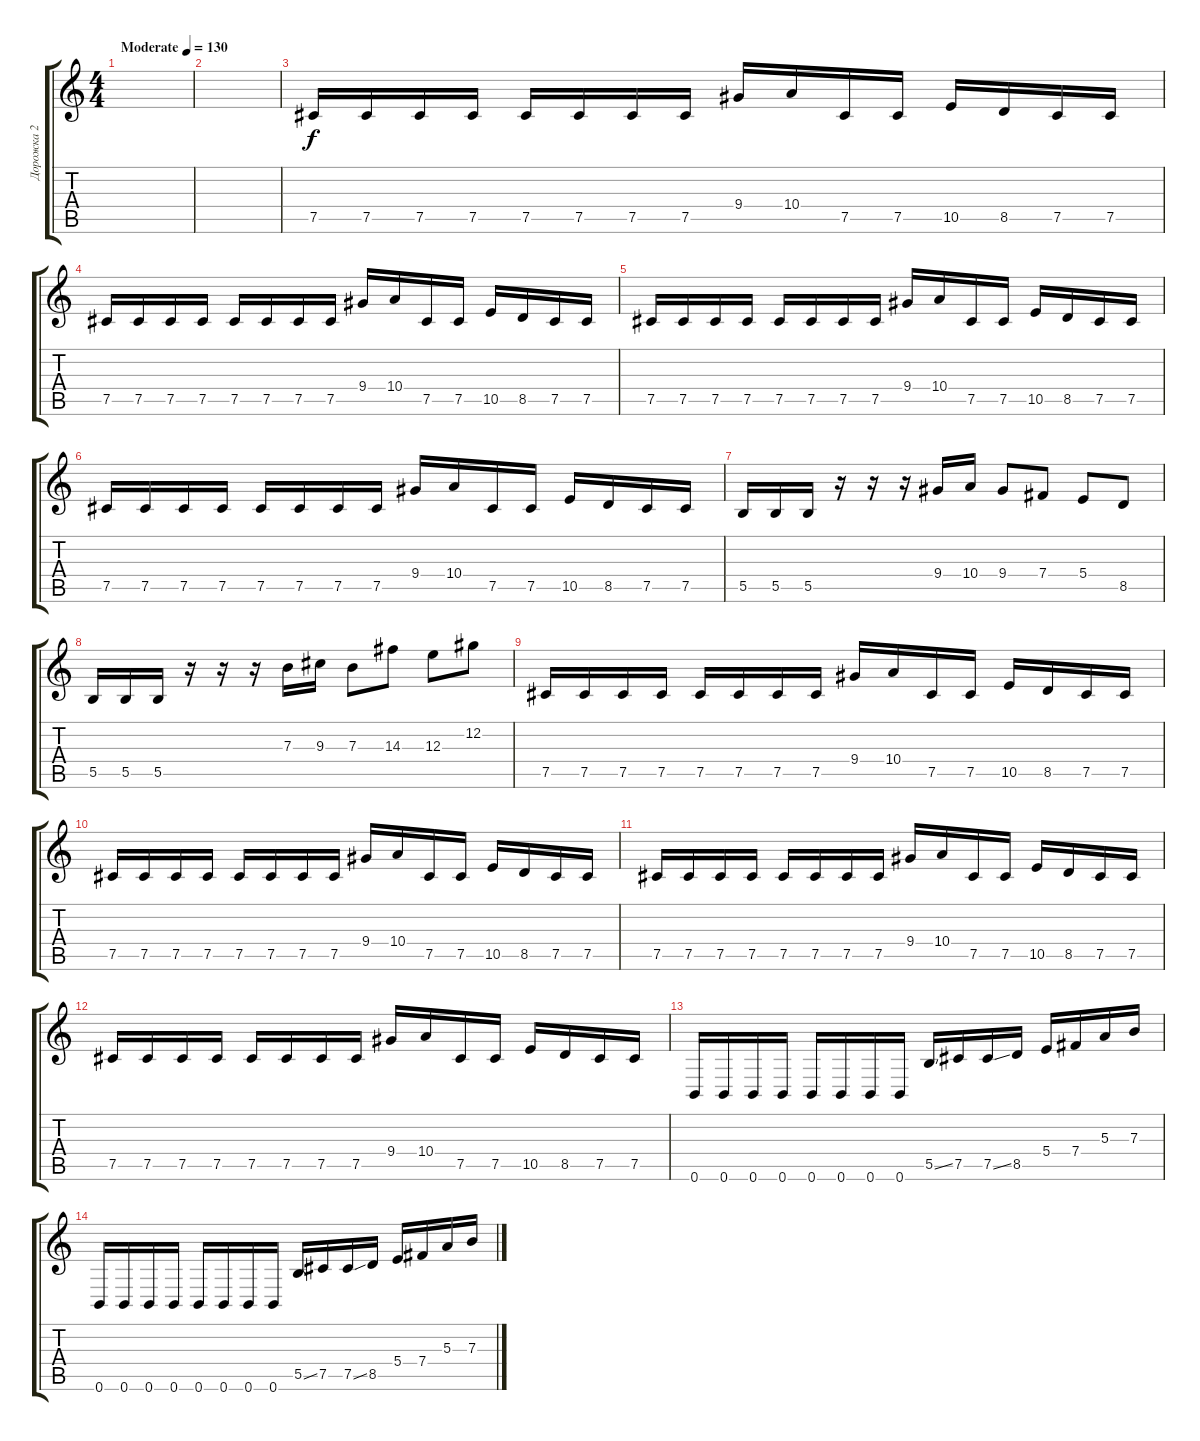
\track ("Дорожка 2" "Дорожка 2") {instrument distortionguitar}
\staff {score tabs}
\tuning (Db4 Ab3 E3 B2 Gb2 B1) {hide}
\ts (4 4)
\tempo (130 "Moderate")
\clef g2
\ks c
|
|
7.5.16 7.5.16 7.5.16 7.5.16 7.5.16 7.5.16 7.5.16 7.5.16 9.4.16 10.4.16 7.5.16 7.5.16 10.5.16 8.5.16 7.5.16 7.5.16 |
7.5.16 7.5.16 7.5.16 7.5.16 7.5.16 7.5.16 7.5.16 7.5.16 9.4.16 10.4.16 7.5.16 7.5.16 10.5.16 8.5.16 7.5.16 7.5.16 |
7.5.16 7.5.16 7.5.16 7.5.16 7.5.16 7.5.16 7.5.16 7.5.16 9.4.16 10.4.16 7.5.16 7.5.16 10.5.16 8.5.16 7.5.16 7.5.16 |
7.5.16 7.5.16 7.5.16 7.5.16 7.5.16 7.5.16 7.5.16 7.5.16 9.4.16 10.4.16 7.5.16 7.5.16 10.5.16 8.5.16 7.5.16 7.5.16 |
5.5.16 5.5.16 5.5.16 r.16 r.16 r.16 9.4.16 10.4.16 9.4.8 7.4.8 5.4.8 8.5.8 |
5.5.16 5.5.16 5.5.16 r.16 r.16 r.16 7.3.16 9.3.16 7.3.8 14.3.8 12.3.8 12.2.8 |
7.5.16 7.5.16 7.5.16 7.5.16 7.5.16 7.5.16 7.5.16 7.5.16 9.4.16 10.4.16 7.5.16 7.5.16 10.5.16 8.5.16 7.5.16 7.5.16 |
7.5.16 7.5.16 7.5.16 7.5.16 7.5.16 7.5.16 7.5.16 7.5.16 9.4.16 10.4.16 7.5.16 7.5.16 10.5.16 8.5.16 7.5.16 7.5.16 |
7.5.16 7.5.16 7.5.16 7.5.16 7.5.16 7.5.16 7.5.16 7.5.16 9.4.16 10.4.16 7.5.16 7.5.16 10.5.16 8.5.16 7.5.16 7.5.16 |
7.5.16 7.5.16 7.5.16 7.5.16 7.5.16 7.5.16 7.5.16 7.5.16 9.4.16 10.4.16 7.5.16 7.5.16 10.5.16 8.5.16 7.5.16 7.5.16 |
0.6.16 0.6.16 0.6.16 0.6.16 0.6.16 0.6.16 0.6.16 0.6.16 5.5{ss}.16 7.5.16 7.5{ss}.16 8.5.16 5.4.16 7.4.16 5.3.16 7.3.16 |
0.6.16 0.6.16 0.6.16 0.6.16 0.6.16 0.6.16 0.6.16 0.6.16 5.5{ss}.16 7.5.16 7.5{ss}.16 8.5.16 5.4.16 7.4.16 5.3.16 7.3.16
